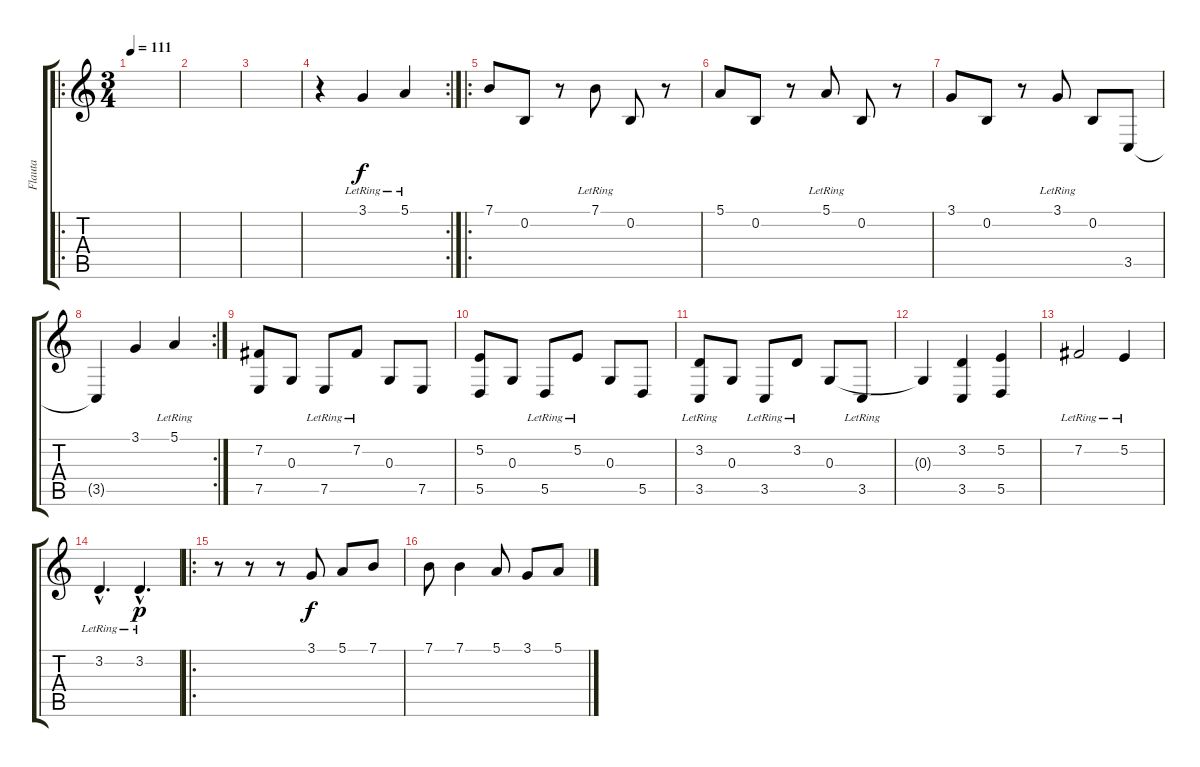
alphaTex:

\track ("Flauta" "Flauta") {instrument fx7echoes}
\staff {score tabs}
\tuning (E4 B3 G3 D3 A2 E2) {hide}
\ro
\ts (3 4)
\tempo 111
\clef g2
\ks c
|
|
|
\rc 2
r.4 3.1{lr}.4 5.1{lr}.4 |
\ro
7.1.8 0.2.8 r.8 7.1{lr}.8 0.2.8 r.8 |
5.1.8 0.2.8 r.8 5.1{lr}.8 0.2.8 r.8 |
3.1.8 0.2.8 r.8 3.1{lr}.8 0.2.8 3.5.8 |
\rc 2
3.5{t}.4 3.1.4 5.1{lr}.4 |
(7.2 7.5).8 0.3.8 7.5{lr}.8 7.2{lr}.8 0.3.8 7.5.8 |
(5.2 5.5).8 0.3.8 5.5{lr}.8 5.2{lr}.8 0.3.8 5.5.8 |
(3.2 3.5{lr}).8 0.3.8 3.5{lr}.8 3.2{lr}.8 0.3.8 3.5{lr}.8 |
0.3{t}.4 (3.2 3.5).4 (5.2 5.5).4 |
7.2{lr}.2 5.2{lr}.4 |
3.2{hac lr}.4{d} 3.2{hac lr}.4{d dy p} |
\ro
r.8 r.8 r.8 3.1.8{dy f} 5.1.8 7.1.8 |
7.1.8 7.1.4 5.1.8 3.1.8 5.1.8
